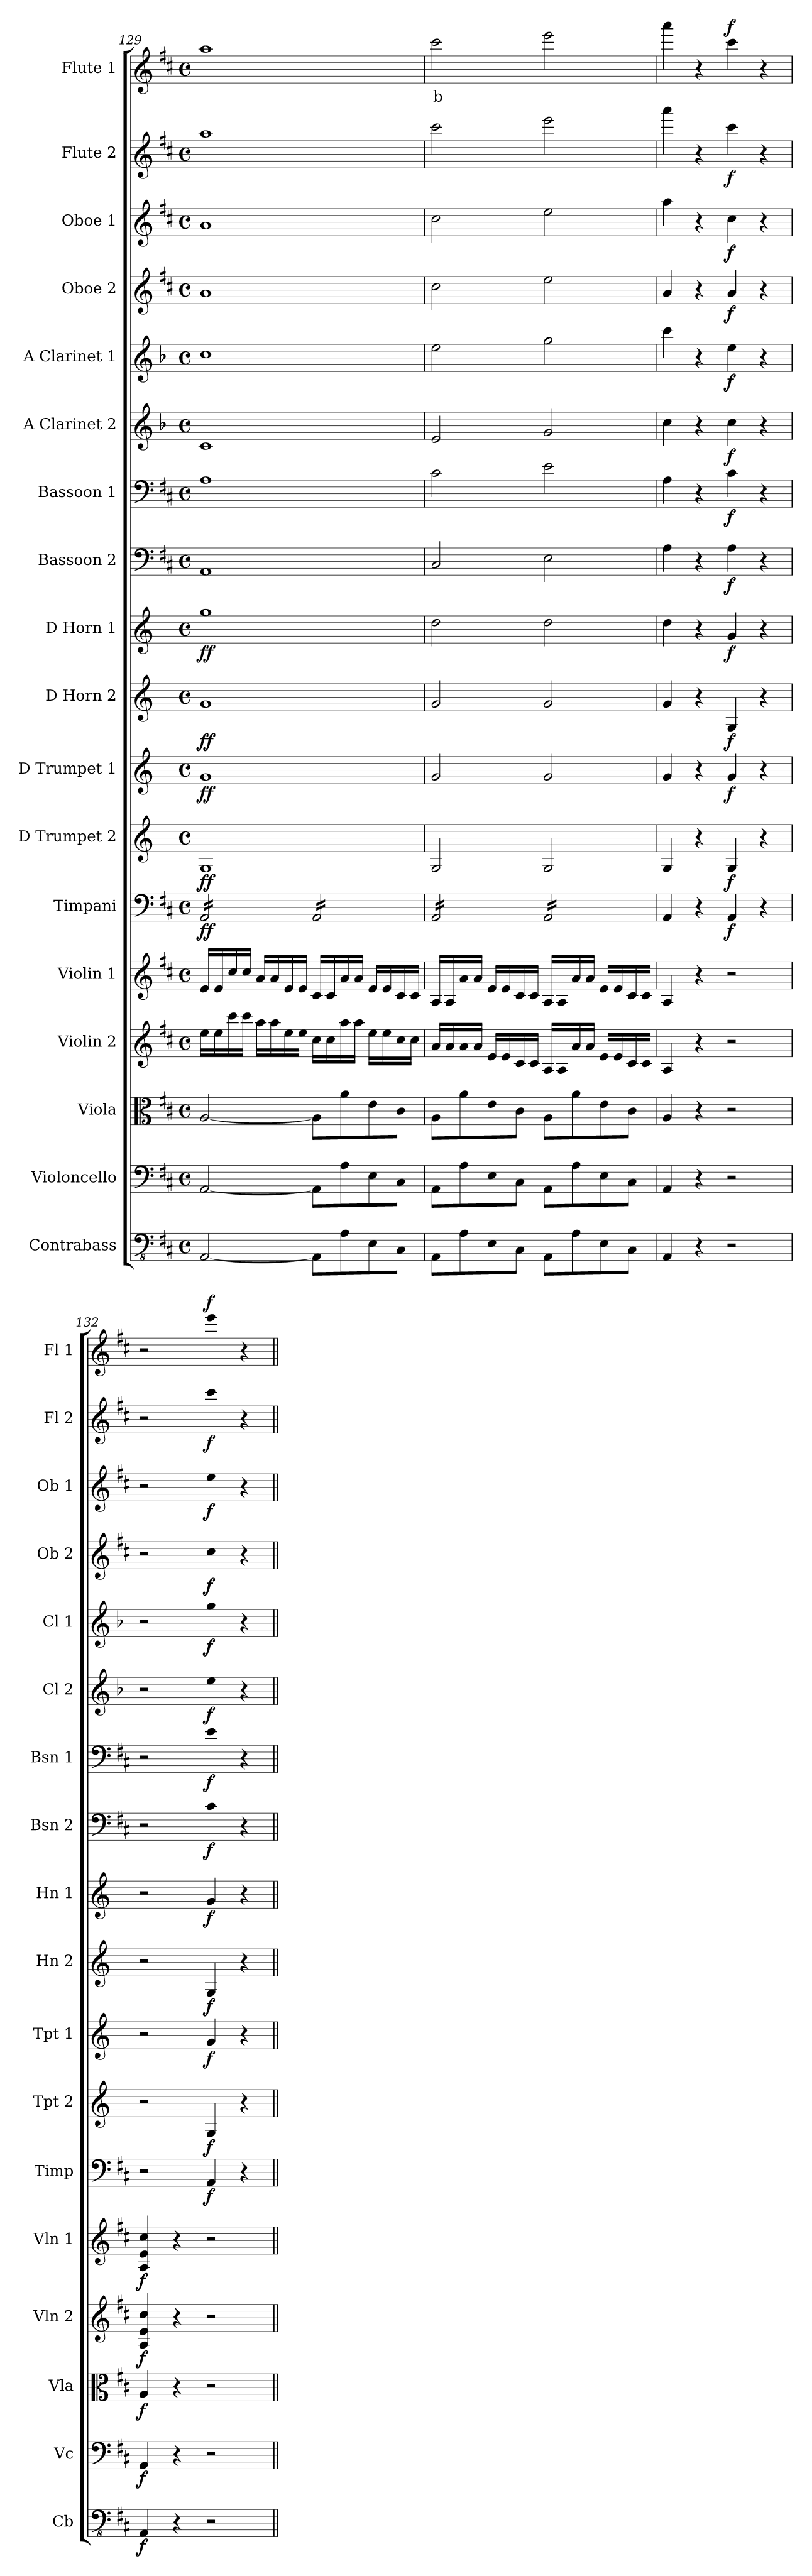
**kern	**dynam	**kern	**dynam	**kern	**dynam	**kern	**dynam	**kern	**dynam	**kern	**dynam	**kern	**dynam	**kern	**dynam	**kern	**dynam	**kern	**dynam	**kern	**dynam	**kern	**dynam	**kern	**dynam	**kern	**dynam	**kern	**dynam	**kern	**dynam	**kern	**dynam	**kern	**text	**dynam
*part18	*part18	*part17	*part17	*part16	*part16	*part15	*part15	*part14	*part14	*part13	*part13	*part12	*part12	*part11	*part11	*part10	*part10	*part9	*part9	*part8	*part8	*part7	*part7	*part6	*part6	*part5	*part5	*part4	*part4	*part3	*part3	*part2	*part2	*part1	*part1	*part1
*staff18	*staff18	*staff17	*staff17	*staff16	*staff16	*staff15	*staff15	*staff14	*staff14	*staff13	*staff13	*staff12	*staff12	*staff11	*staff11	*staff10	*staff10	*staff9	*staff9	*staff8	*staff8	*staff7	*staff7	*staff6	*staff6	*staff5	*staff5	*staff4	*staff4	*staff3	*staff3	*staff2	*staff2	*staff1	*staff1	*staff1
*I"Contrabass	*	*I"Violoncello	*	*I"Viola	*	*I"Violin 2	*	*I"Violin 1	*	*I"Timpani	*	*I"D Trumpet 2	*	*I"D Trumpet 1	*	*I"D Horn 2	*	*I"D Horn 1	*	*I"Bassoon 2	*	*I"Bassoon 1	*	*I"A Clarinet 2	*	*I"A Clarinet 1	*	*I"Oboe 2	*	*I"Oboe 1	*	*I"Flute 2	*	*I"Flute 1	*	*
*I'Cb	*	*I'Vc	*	*I'Vla	*	*I'Vln 2	*	*I'Vln 1	*	*I'Timp	*	*I'Tpt 2	*	*I'Tpt 1	*	*I'Hn 2	*	*I'Hn 1	*	*I'Bsn 2	*	*I'Bsn 1	*	*I'Cl 2	*	*I'Cl 1	*	*I'Ob 2	*	*I'Ob 1	*	*I'Fl 2	*	*I'Fl 1	*	*
*clefFv4	*	*clefF4	*	*clefC3	*	*clefG2	*	*clefG2	*	*clefF4	*	*clefG2	*	*clefG2	*	*clefG2	*	*clefG2	*	*clefF4	*	*clefF4	*	*clefG2	*	*clefG2	*	*clefG2	*	*clefG2	*	*clefG2	*	*clefG2	*	*
*	*	*	*	*	*	*	*	*	*	*	*	*ITrd-1c-2	*	*ITrd-1c-2	*	*ITrd6c10	*	*ITrd6c10	*	*	*	*	*	*ITrd2c3	*	*ITrd2c3	*	*	*	*	*	*	*	*	*	*
*k[f#c#]	*	*k[f#c#]	*	*k[f#c#]	*	*k[f#c#]	*	*k[f#c#]	*	*k[f#c#]	*	*k[f#c#]	*	*k[f#c#]	*	*k[f#c#]	*	*k[f#c#]	*	*k[f#c#]	*	*k[f#c#]	*	*k[f#c#]	*	*k[f#c#]	*	*k[f#c#]	*	*k[f#c#]	*	*k[f#c#]	*	*k[f#c#]	*	*
*M4/4	*	*M4/4	*	*M4/4	*	*M4/4	*	*M4/4	*	*M4/4	*	*M4/4	*	*M4/4	*	*M4/4	*	*M4/4	*	*M4/4	*	*M4/4	*	*M4/4	*	*M4/4	*	*M4/4	*	*M4/4	*	*M4/4	*	*M4/4	*	*
*met(c)	*	*met(c)	*	*met(c)	*	*met(c)	*	*met(c)	*	*met(c)	*	*met(c)	*	*met(c)	*	*met(c)	*	*met(c)	*	*met(c)	*	*met(c)	*	*met(c)	*	*met(c)	*	*met(c)	*	*met(c)	*	*met(c)	*	*met(c)	*	*
=129	=129	=129	=129	=129	=129	=129	=129	=129	=129	=129	=129	=129	=129	=129	=129	=129	=129	=129	=129	=129	=129	=129	=129	=129	=129	=129	=129	=129	=129	=129	=129	=129	=129	=129	=129	=129
!	!	!	!	!	!	!	!	!	!	!	!LO:DY:b	!	!LO:DY:b	!	!LO:DY:b	!	!LO:DY:b	!	!LO:DY:b	!	!	!	!	!	!	!	!	!	!	!	!	!	!	!	!	!
*	*	*	*	*	*	*	*	*	*	*tremolo	*	*	*	*	*	*	*	*	*	*	*	*	*	*	*	*	*	*	*	*	*	*	*	*	*	*
[2AAA/	.	[2AA/	.	[2A/	.	16ee\LL	.	16e/LL	.	16AA/LL	ff	1A	ff	1a	ff	1A	ff	1a	ff	1AA	.	1A	.	1A	.	1a	.	1a	.	1a	.	1aa	.	1aa	.	.
.	.	.	.	.	.	16ee\	.	16e/	.	16AA/	.	.	.	.	.	.	.	.	.	.	.	.	.	.	.	.	.	.	.	.	.	.	.	.	.	.
.	.	.	.	.	.	16ccc#\	.	16cc#/	.	16AA/	.	.	.	.	.	.	.	.	.	.	.	.	.	.	.	.	.	.	.	.	.	.	.	.	.	.
.	.	.	.	.	.	16ccc#\JJ	.	16cc#/JJ	.	16AA/	.	.	.	.	.	.	.	.	.	.	.	.	.	.	.	.	.	.	.	.	.	.	.	.	.	.
.	.	.	.	.	.	16aa\LL	.	16a/LL	.	16AA/	.	.	.	.	.	.	.	.	.	.	.	.	.	.	.	.	.	.	.	.	.	.	.	.	.	.
.	.	.	.	.	.	16aa\	.	16a/	.	16AA/	.	.	.	.	.	.	.	.	.	.	.	.	.	.	.	.	.	.	.	.	.	.	.	.	.	.
.	.	.	.	.	.	16ee\	.	16e/	.	16AA/	.	.	.	.	.	.	.	.	.	.	.	.	.	.	.	.	.	.	.	.	.	.	.	.	.	.
.	.	.	.	.	.	16ee\JJ	.	16e/JJ	.	16AA/JJ	.	.	.	.	.	.	.	.	.	.	.	.	.	.	.	.	.	.	.	.	.	.	.	.	.	.
8AAA\L]	.	8AA\L]	.	8A\L]	.	16cc#\LL	.	16c#/LL	.	16AA/LL	.	.	.	.	.	.	.	.	.	.	.	.	.	.	.	.	.	.	.	.	.	.	.	.	.	.
.	.	.	.	.	.	16cc#\	.	16c#/	.	16AA/	.	.	.	.	.	.	.	.	.	.	.	.	.	.	.	.	.	.	.	.	.	.	.	.	.	.
8AA\	.	8A\	.	8a\	.	16aa\	.	16a/	.	16AA/	.	.	.	.	.	.	.	.	.	.	.	.	.	.	.	.	.	.	.	.	.	.	.	.	.	.
.	.	.	.	.	.	16aa\JJ	.	16a/JJ	.	16AA/	.	.	.	.	.	.	.	.	.	.	.	.	.	.	.	.	.	.	.	.	.	.	.	.	.	.
8EE\	.	8E\	.	8e\	.	16ee\LL	.	16e/LL	.	16AA/	.	.	.	.	.	.	.	.	.	.	.	.	.	.	.	.	.	.	.	.	.	.	.	.	.	.
.	.	.	.	.	.	16ee\	.	16e/	.	16AA/	.	.	.	.	.	.	.	.	.	.	.	.	.	.	.	.	.	.	.	.	.	.	.	.	.	.
8CC#\J	.	8C#\J	.	8c#\J	.	16cc#\	.	16c#/	.	16AA/	.	.	.	.	.	.	.	.	.	.	.	.	.	.	.	.	.	.	.	.	.	.	.	.	.	.
.	.	.	.	.	.	16cc#\JJ	.	16c#/JJ	.	16AA/JJ	.	.	.	.	.	.	.	.	.	.	.	.	.	.	.	.	.	.	.	.	.	.	.	.	.	.
=130	=130	=130	=130	=130	=130	=130	=130	=130	=130	=130	=130	=130	=130	=130	=130	=130	=130	=130	=130	=130	=130	=130	=130	=130	=130	=130	=130	=130	=130	=130	=130	=130	=130	=130	=130	=130
!	!	!	!	!	!	!	!	!	!	!	!	!	!	!	!	!	!	!	!	!	!	!	!	!	!	!	!	!	!	!	!	!	!	!	!LO:LY:b:color=#FF0000	!
8AAA\L	.	8AA\L	.	8A\L	.	16a/LL	.	16A/LL	.	16AA/LL	.	2A/	.	2a/	.	2A/	.	2e\	.	2C#/	.	2c#\	.	2c#/	.	2cc#\	.	2cc#\	.	2cc#\	.	2ccc#\	.	2ccc#\	b	.
.	.	.	.	.	.	16a/	.	16A/	.	16AA/	.	.	.	.	.	.	.	.	.	.	.	.	.	.	.	.	.	.	.	.	.	.	.	.	.	.
8AA\	.	8A\	.	8a\	.	16a/	.	16a/	.	16AA/	.	.	.	.	.	.	.	.	.	.	.	.	.	.	.	.	.	.	.	.	.	.	.	.	.	.
.	.	.	.	.	.	16a/JJ	.	16a/JJ	.	16AA/	.	.	.	.	.	.	.	.	.	.	.	.	.	.	.	.	.	.	.	.	.	.	.	.	.	.
8EE\	.	8E\	.	8e\	.	16e/LL	.	16e/LL	.	16AA/	.	.	.	.	.	.	.	.	.	.	.	.	.	.	.	.	.	.	.	.	.	.	.	.	.	.
.	.	.	.	.	.	16e/	.	16e/	.	16AA/	.	.	.	.	.	.	.	.	.	.	.	.	.	.	.	.	.	.	.	.	.	.	.	.	.	.
8CC#\J	.	8C#\J	.	8c#\J	.	16c#/	.	16c#/	.	16AA/	.	.	.	.	.	.	.	.	.	.	.	.	.	.	.	.	.	.	.	.	.	.	.	.	.	.
.	.	.	.	.	.	16c#/JJ	.	16c#/JJ	.	16AA/JJ	.	.	.	.	.	.	.	.	.	.	.	.	.	.	.	.	.	.	.	.	.	.	.	.	.	.
8AAA\L	.	8AA\L	.	8A\L	.	16A/LL	.	16A/LL	.	16AA/LL	.	2A/	.	2a/	.	2A/	.	2e\	.	2E\	.	2e\	.	2e/	.	2ee\	.	2ee\	.	2ee\	.	2eee\	.	2eee\	.	.
.	.	.	.	.	.	16A/	.	16A/	.	16AA/	.	.	.	.	.	.	.	.	.	.	.	.	.	.	.	.	.	.	.	.	.	.	.	.	.	.
8AA\	.	8A\	.	8a\	.	16a/	.	16a/	.	16AA/	.	.	.	.	.	.	.	.	.	.	.	.	.	.	.	.	.	.	.	.	.	.	.	.	.	.
.	.	.	.	.	.	16a/JJ	.	16a/JJ	.	16AA/	.	.	.	.	.	.	.	.	.	.	.	.	.	.	.	.	.	.	.	.	.	.	.	.	.	.
8EE\	.	8E\	.	8e\	.	16e/LL	.	16e/LL	.	16AA/	.	.	.	.	.	.	.	.	.	.	.	.	.	.	.	.	.	.	.	.	.	.	.	.	.	.
.	.	.	.	.	.	16e/	.	16e/	.	16AA/	.	.	.	.	.	.	.	.	.	.	.	.	.	.	.	.	.	.	.	.	.	.	.	.	.	.
8CC#\J	.	8C#\J	.	8c#\J	.	16c#/	.	16c#/	.	16AA/	.	.	.	.	.	.	.	.	.	.	.	.	.	.	.	.	.	.	.	.	.	.	.	.	.	.
.	.	.	.	.	.	16c#/JJ	.	16c#/JJ	.	16AA/JJ	.	.	.	.	.	.	.	.	.	.	.	.	.	.	.	.	.	.	.	.	.	.	.	.	.	.
*	*	*	*	*	*	*	*	*	*	*Xtremolo	*	*	*	*	*	*	*	*	*	*	*	*	*	*	*	*	*	*	*	*	*	*	*	*	*	*
=131	=131	=131	=131	=131	=131	=131	=131	=131	=131	=131	=131	=131	=131	=131	=131	=131	=131	=131	=131	=131	=131	=131	=131	=131	=131	=131	=131	=131	=131	=131	=131	=131	=131	=131	=131	=131
4AAA/	.	4AA/	.	4A/	.	4A/	.	4A/	.	4AA/	.	4A/	.	4a/	.	4A/	.	4e\	.	4A\	.	4A\	.	4a\	.	4aa\	.	4a/	.	4aa\	.	4aaa\	.	4aaa\	.	.
4r	.	4r	.	4r	.	4r	.	4r	.	4r	.	4r	.	4r	.	4r	.	4r	.	4r	.	4r	.	4r	.	4r	.	4r	.	4r	.	4r	.	4r	.	.
!	!	!	!	!	!	!	!	!	!	!	!LO:DY:b	!	!LO:DY:b	!	!LO:DY:b	!	!LO:DY:b	!	!LO:DY:b	!	!LO:DY:b	!	!LO:DY:b	!	!LO:DY:b	!	!LO:DY:b	!	!LO:DY:b	!	!LO:DY:b	!	!LO:DY:b	!	!	!LO:DY:b
2r	.	2r	.	2r	.	2r	.	2r	.	4AA/	f	4A/	f	4a/	f	4AA/	f	4A/	f	4A\	f	4c#\	f	4a\	f	4cc#\	f	4a/	f	4cc#\	f	4ccc#\	f	4ccc#\	.	f
.	.	.	.	.	.	.	.	.	.	4r	.	4r	.	4r	.	4r	.	4r	.	4r	.	4r	.	4r	.	4r	.	4r	.	4r	.	4r	.	4r	.	.
=132	=132	=132	=132	=132	=132	=132	=132	=132	=132	=132	=132	=132	=132	=132	=132	=132	=132	=132	=132	=132	=132	=132	=132	=132	=132	=132	=132	=132	=132	=132	=132	=132	=132	=132	=132	=132
!	!LO:DY:b	!	!LO:DY:b	!	!LO:DY:b	!	!LO:DY:b	!	!LO:DY:b	!	!	!	!	!	!	!	!	!	!	!	!	!	!	!	!	!	!	!	!	!	!	!	!	!	!	!
4AAA/	f	4AA/	f	4A/	f	4A/ 4e/ 4cc#/	f	4A/ 4e/ 4cc#/	f	2r	.	2r	.	2r	.	2r	.	2r	.	2r	.	2r	.	2r	.	2r	.	2r	.	2r	.	2r	.	2r	.	.
4r	.	4r	.	4r	.	4r	.	4r	.	.	.	.	.	.	.	.	.	.	.	.	.	.	.	.	.	.	.	.	.	.	.	.	.	.	.	.
!	!	!	!	!	!	!	!	!	!	!	!LO:DY:b	!	!LO:DY:b	!	!LO:DY:b	!	!LO:DY:b	!	!LO:DY:b	!	!LO:DY:b	!	!LO:DY:b	!	!LO:DY:b	!	!LO:DY:b	!	!LO:DY:b	!	!LO:DY:b	!	!LO:DY:b	!	!	!LO:DY:b
2r	.	2r	.	2r	.	2r	.	2r	.	4AA/	f	4A/	f	4a/	f	4AA/	f	4A/	f	4c#\	f	4e\	f	4cc#\	f	4ee\	f	4cc#\	f	4ee\	f	4ccc#\	f	4eee\	.	f
.	.	.	.	.	.	.	.	.	.	4r	.	4r	.	4r	.	4r	.	4r	.	4r	.	4r	.	4r	.	4r	.	4r	.	4r	.	4r	.	4r	.	.
=||	=||	=||	=||	=||	=||	=||	=||	=||	=||	=||	=||	=||	=||	=||	=||	=||	=||	=||	=||	=||	=||	=||	=||	=||	=||	=||	=||	=||	=||	=||	=||	=||	=||	=||	=||	=||
*-	*-	*-	*-	*-	*-	*-	*-	*-	*-	*-	*-	*-	*-	*-	*-	*-	*-	*-	*-	*-	*-	*-	*-	*-	*-	*-	*-	*-	*-	*-	*-	*-	*-	*-	*-	*-
